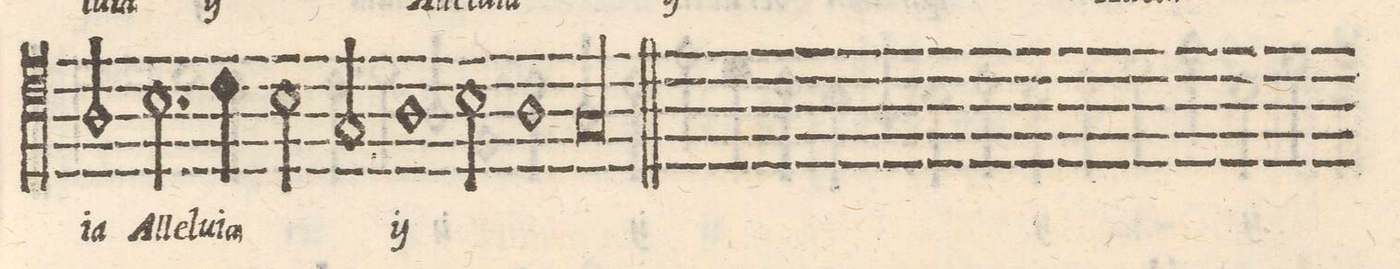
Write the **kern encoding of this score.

**kern	**text
*I"TENOR	*
*clefC4	*
*k[]	*
*met(C|)	*
*M2/1	*
2A/	-ia
2.B\	Al-
=38-	=38-
4c\	-le-
2B\	-lu-
2G/	-ia
*	*ij
1A\	Al-
=39-	=39-
2B\	-le-
1A	-lu-
=40-	=40-
0Gl	-ia
==	==
*-	*-
